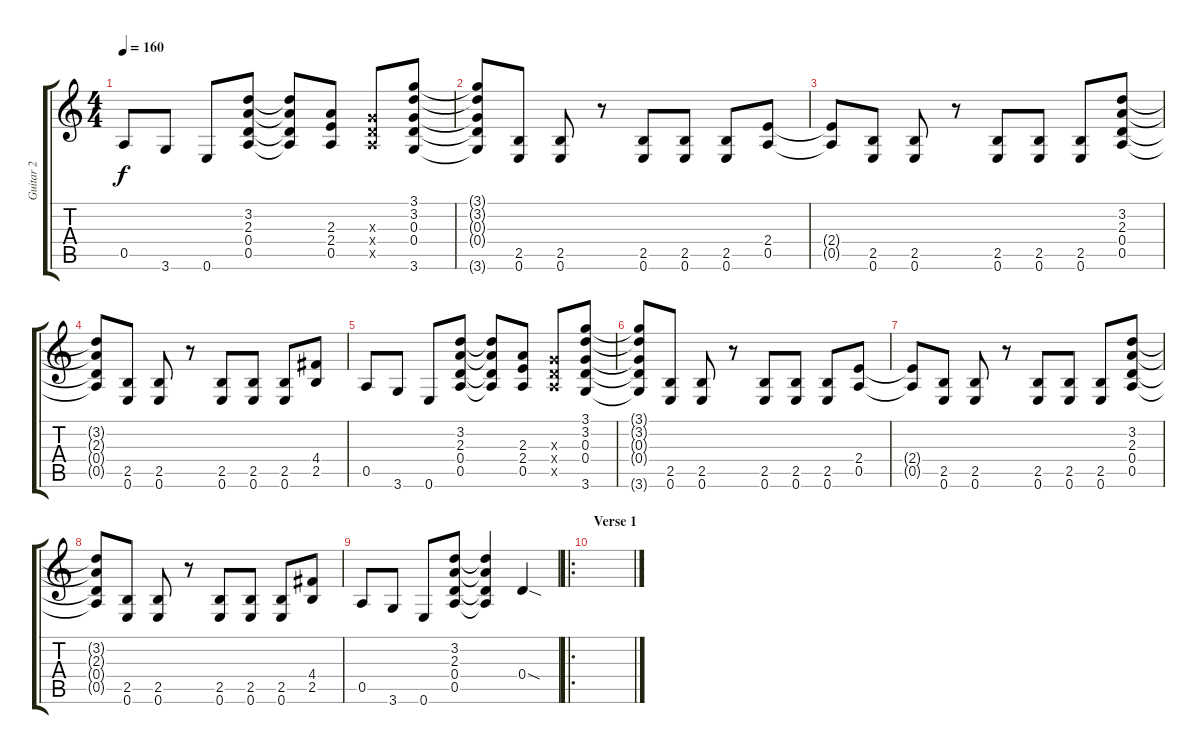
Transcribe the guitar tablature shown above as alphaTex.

\track ("Guitar 2" "Guitar 2") {instrument distortionguitar}
\staff {score tabs}
\tuning (E4 B3 G3 D3 A2 E2) {hide}
\ts (4 4)
\tempo 160
\clef g2
\ks c
0.5.8{dy f} 3.6.8 0.6.8 (3.2 2.3 0.4 0.5).8 (3.2{t} 2.3{t} 0.4{t} 0.5{t}).8 (2.3 2.4 0.5).8 (0.3{x} 0.4{x} 0.5{x}).8 (3.1 3.2 0.3 0.4 3.6).8 |
(3.1{t} 3.2{t} 0.3{t} 0.4{t} 3.6{t}).8 (2.5 0.6).8 (2.5 0.6).8 r.8 (2.5 0.6).8 (2.5 0.6).8 (2.5 0.6).8 (2.4 0.5).8 |
(2.4{t} 0.5{t}).8 (2.5 0.6).8 (2.5 0.6).8 r.8 (2.5 0.6).8 (2.5 0.6).8 (2.5 0.6).8 (3.2 2.3 0.4 0.5).8 |
(3.2{t} 2.3{t} 0.4{t} 0.5{t}).8 (2.5 0.6).8 (2.5 0.6).8 r.8 (2.5 0.6).8 (2.5 0.6).8 (2.5 0.6).8 (4.4 2.5).8 |
0.5.8 3.6.8 0.6.8 (3.2 2.3 0.4 0.5).8 (3.2{t} 2.3{t} 0.4{t} 0.5{t}).8 (2.3 2.4 0.5).8 (0.3{x} 0.4{x} 0.5{x}).8 (3.1 3.2 0.3 0.4 3.6).8 |
(3.1{t} 3.2{t} 0.3{t} 0.4{t} 3.6{t}).8 (2.5 0.6).8 (2.5 0.6).8 r.8 (2.5 0.6).8 (2.5 0.6).8 (2.5 0.6).8 (2.4 0.5).8 |
(2.4{t} 0.5{t}).8 (2.5 0.6).8 (2.5 0.6).8 r.8 (2.5 0.6).8 (2.5 0.6).8 (2.5 0.6).8 (3.2 2.3 0.4 0.5).8 |
(3.2{t} 2.3{t} 0.4{t} 0.5{t}).8 (2.5 0.6).8 (2.5 0.6).8 r.8 (2.5 0.6).8 (2.5 0.6).8 (2.5 0.6).8 (4.4 2.5).8 |
0.5.8 3.6.8 0.6.8 (3.2 2.3 0.4 0.5).8 (3.2{t} 2.3{t} 0.4{t} 0.5{t}).4 0.4{sod}.4 |
\ro
\section ("" "Verse 1")
